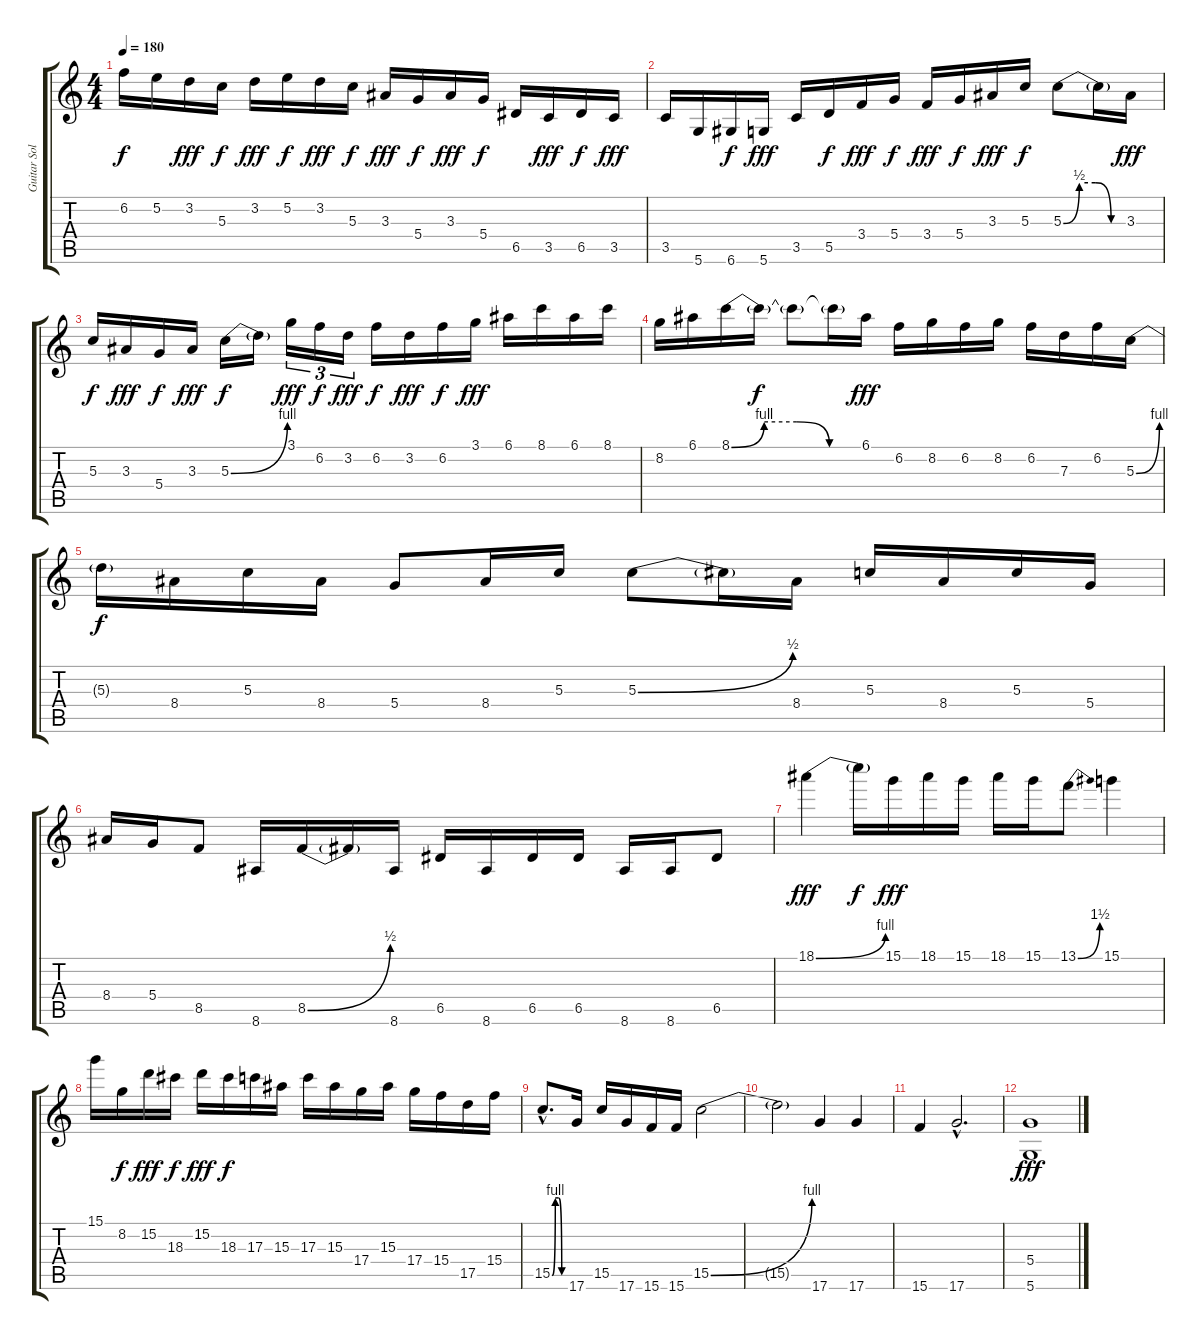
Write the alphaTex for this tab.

\track ("Guitar Solo" "Guitar Sol") {instrument distortionguitar}
\staff {score tabs}
\tuning (E4 B3 G3 D3 A2 D2) {hide}
\ts (4 4)
\tempo 180
\clef g2
\ks c
6.2.16{dy f} 5.2.16 3.2.16{dy fff} 5.3.16{dy f} 3.2.16{dy fff} 5.2.16{dy f} 3.2.16{dy fff} 5.3.16{dy f} 3.3.16{dy fff} 5.4.16{dy f} 3.3.16{dy fff} 5.4.16{dy f} 6.5.16 3.5.16{dy fff} 6.5.16{dy f} 3.5.16{dy fff} |
3.5.16 5.6.16 6.6.16{dy f} 5.6.16{dy fff} 3.5.16 5.5.16{dy f} 3.4.16{dy fff} 5.4.16{dy f} 3.4.16{dy fff} 5.4.16{dy f} 3.3.16{dy fff} 5.3.16{dy f} 5.3{be (custom 0 0 15 2 30 2 45 0 60 0)}.8 5.3{t}.16 3.3.16{dy fff} |
5.3.16{dy f} 3.3.16{dy fff} 5.4.16{dy f} 3.3.16{dy fff} 5.3{be (bend 0 0 60 4)}.16{dy f} 5.3{t}.16 3.1.16{tu (3 2) dy fff} 6.2.16{tu (3 2) dy f} 3.2.16{tu (3 2) dy fff} 6.2.16{dy f} 3.2.16{dy fff} 6.2.16{dy f} 3.1.16{dy fff} 6.1.16 8.1.16 6.1.16 8.1.16 |
8.2.16 6.1.16 8.1{be (custom 0 0 15 4 30 4 45 0 60 0)}.16 8.1{t}.16{dy f} 8.1{t}.8 8.1{t}.16 6.1.16{dy fff} 6.2.16 8.2.16 6.2.16 8.2.16 6.2.16 7.3.16 6.2.16 5.3{be (bend 0 0 60 4)}.16 |
5.3{t}.16{dy f} 8.4.16 5.3.16 8.4.16 5.4.8 8.4.16 5.3.16 5.3{be (bend 0 0 60 2)}.8 5.3{t}.16 8.4.16 5.3.16 8.4.16 5.3.16 5.4.16 |
8.4.16 5.4.16 8.5.8 8.6.16 8.5{be (bend 0 0 60 2)}.16 8.5{t}.16 8.6.16 6.5.16 8.6.16 6.5.16 6.5.16 8.6.16 8.6.16 6.5.8 |
18.1{be (bend 0 0 60 4)}.4{dy fff} 18.1{t}.16{dy f} 15.1.16{dy fff} 18.1.16 15.1.16 18.1.16 15.1.16 13.1{be (bend 0 0 60 6)}.8 15.1.4 |
15.1.16 8.2.16{dy f} 15.2.16{dy fff} 18.3.16{dy f} 15.2.16{dy fff} 18.3.16{dy f} 17.3.16 15.3.16 17.3.16 15.3.16 17.4.16 15.3.16 17.4.16 15.4.16 17.5.16 15.4.16 |
15.5{be (custom 0 0 15 4 30 4 45 0 60 0) hac}.8{d} 17.6.16 15.5.16 17.6.16 15.6.16 15.6.16 15.5{be (bend 0 0 60 4)}.2 |
15.5{t}.2 17.6.4 17.6.4 |
15.6.4 17.6{hac}.2{d} |
(5.4 5.6).1{dy fff}
